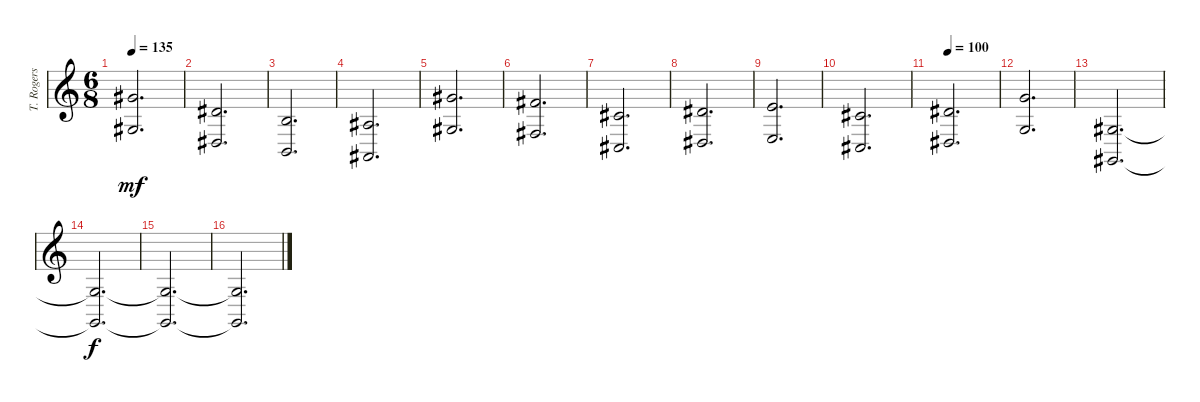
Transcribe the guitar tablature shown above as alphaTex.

\track ("T. Rogers Keys" "T. Rogers ") {instrument lead2sawtooth}
\staff {score}
\tuning (Db4 Ab3 E3 B2 Gb2 Db2) {hide}
\ts (6 8)
\tempo 135
\clef g2
\ks c
(12.2 9.4).2{d dy mf} |
(11.3 9.5).2{d} |
(7.3 5.5).2{d} |
(6.3 4.5).2{d} |
(12.2 9.4).2{d} |
(10.2 7.4).2{d} |
(9.3 7.5).2{d} |
(11.3 9.5).2{d} |
(12.3 10.5).2{d} |
(9.3 7.5).2{d} |
\tempo 100
(11.3 9.5).2{d} |
(11.2 8.4).2{d} |
(9.4 7.6).2{d} |
(9.4{t} 7.6{t}).2{d dy f} |
(9.4{t} 7.6{t}).2{d volume 0} |
(9.4{t} 7.6{t}).2{d}
